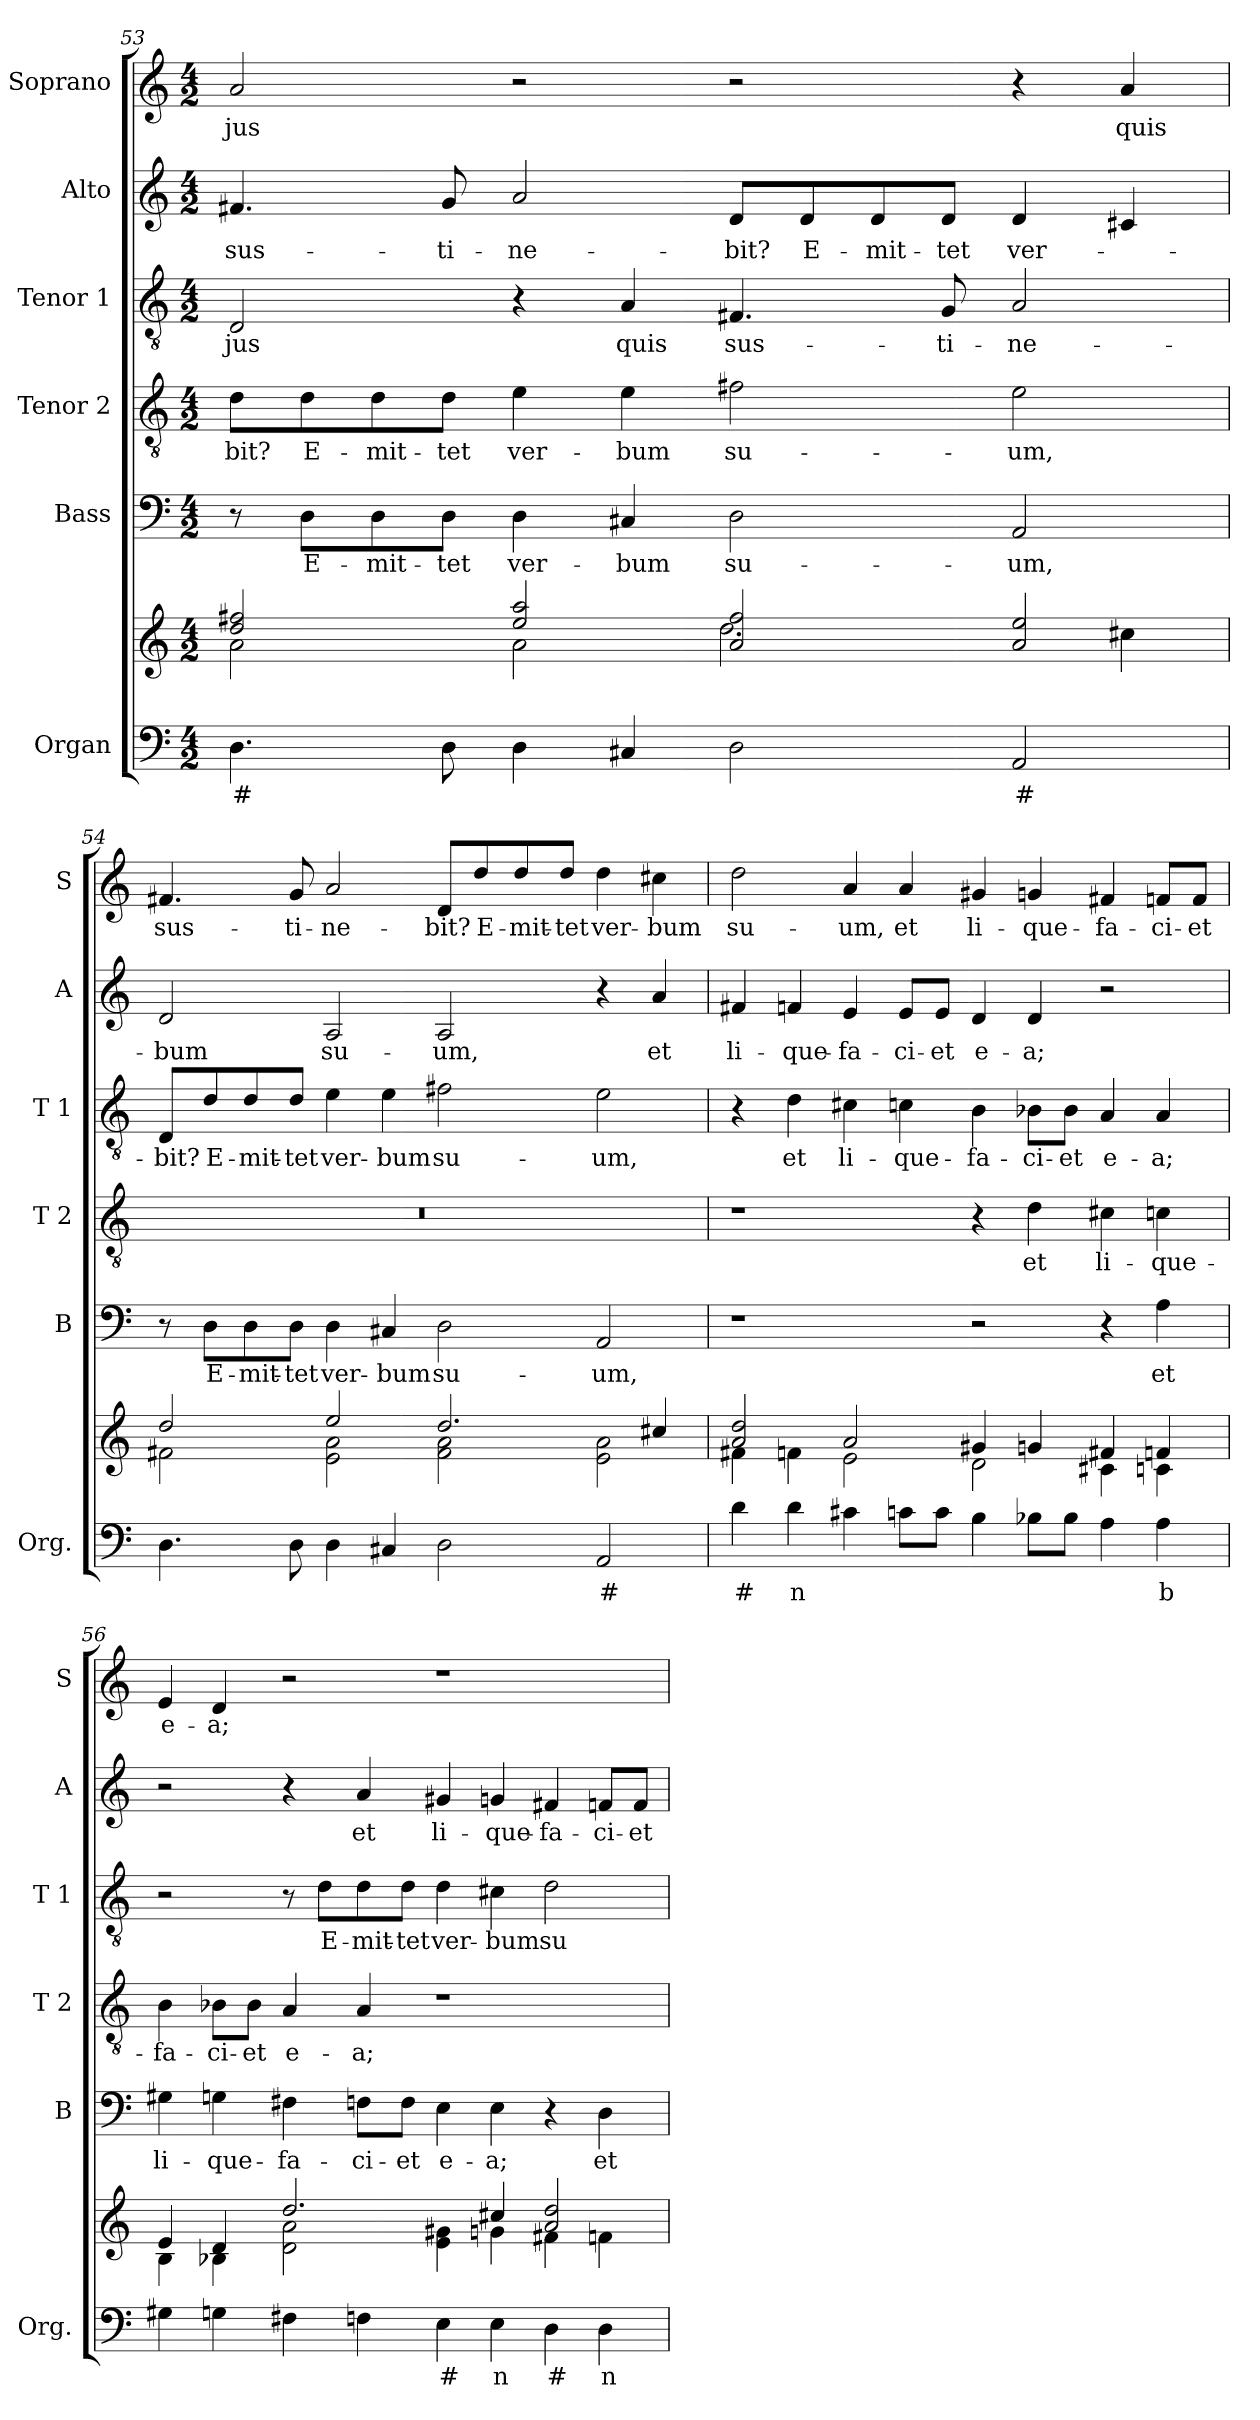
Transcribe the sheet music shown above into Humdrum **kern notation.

**kern	**text	**kern	**kern	**text	**kern	**text	**kern	**text	**kern	**text	**kern	**text
*part6	*part6	*part6	*part5	*part5	*part4	*part4	*part3	*part3	*part2	*part2	*part1	*part1
*staff7	*staff7	*staff6	*staff5	*staff5	*staff4	*staff4	*staff3	*staff3	*staff2	*staff2	*staff1	*staff1
*I"Organ	*	*	*I"Bass	*	*I"Tenor 2	*	*I"Tenor 1	*	*I"Alto	*	*I"Soprano	*
*I'Org.	*	*	*I'B	*	*I'T 2	*	*I'T 1	*	*I'A	*	*I'S	*
!!LO:LB:g=z
*clefF4	*	*clefG2	*clefF4	*	*clefGv2	*	*clefGv2	*	*clefG2	*	*clefG2	*
*k[]	*	*k[]	*k[]	*	*k[]	*	*k[]	*	*k[]	*	*k[]	*
*M4/2	*	*M4/2	*M4/2	*	*M4/2	*	*M4/2	*	*M4/2	*	*M4/2	*
=53	=53	=53	=53	=53	=53	=53	=53	=53	=53	=53	=53	=53
!	!LO:LY:b	!	!	!	!	!LO:LY:b	!	!LO:LY:b	!	!LO:LY:b	!	!LO:LY:b
*	*	*^	*	*	*	*	*	*	*	*	*	*
4.D\	#	2dd!/ 2ff#X!/	2a!\	8r	.	8d\L	-bit?	2D/	-jus	4.f#X/	sus-	2a/	-jus
!	!	!	!	!	!LO:LY:b	!	!LO:LY:b	!	!	!	!	!	!
.	.	.	.	8D\L	E-	8d\	E-	.	.	.	.	.	.
!	!	!	!	!	!LO:LY:b	!	!LO:LY:b	!	!	!	!	!	!
.	.	.	.	8D\	-mit-	8d\	-mit-	.	.	.	.	.	.
!	!	!	!	!	!LO:LY:b	!	!LO:LY:b	!	!	!	!LO:LY:b	!	!
8D\	.	.	.	8D\J	-tet	8d\J	-tet	.	.	8g/	-ti-	.	.
!	!	!	!	!	!LO:LY:b	!	!LO:LY:b	!	!	!	!LO:LY:b	!	!
4D\	.	2ee!/ 2aa!/	2a!\	4D\	ver-	4e\	ver-	4r	.	2a/	-ne-	2r	.
!	!	!	!	!	!LO:LY:b	!	!LO:LY:b	!	!LO:LY:b	!	!	!	!
4C#X/	.	.	.	4C#X/	-bum	4e\	-bum	4A/	quis	.	.	.	.
!	!	!	!	!	!LO:LY:b	!	!LO:LY:b	!	!LO:LY:b	!	!LO:LY:b	!	!
2D\	.	2a!/ 2ff#!/	2.dd!\	2D\	su-	2f#X\	su-	4.F#X/	sus-	8d/L	-bit?	2r	.
!	!	!	!	!	!	!	!	!	!	!	!LO:LY:b	!	!
.	.	.	.	.	.	.	.	.	.	8d/	E-	.	.
!	!	!	!	!	!	!	!	!	!	!	!LO:LY:b	!	!
.	.	.	.	.	.	.	.	.	.	8d/	-mit-	.	.
!	!	!	!	!	!	!	!	!	!LO:LY:b	!	!LO:LY:b	!	!
.	.	.	.	.	.	.	.	8G/	-ti-	8d/J	-tet	.	.
!	!LO:LY:b	!	!	!	!LO:LY:b	!	!LO:LY:b	!	!LO:LY:b	!	!LO:LY:b	!	!
2AA/	#	2a!/ 2ee!/	.	2AA/	-um,	2e\	-um,	2A/	-ne-	4d/	ver-	4r	.
!	!	!	!	!	!	!	!	!	!	!	!	!	!LO:LY:b
.	.	.	4cc#X!\	.	.	.	.	.	.	4c#X/	.	4a/	quis
=54	=54	=54	=54	=54	=54	=54	=54	=54	=54	=54	=54	=54	=54
!	!	!	!	!	!	!	!	!	!LO:LY:b	!	!LO:LY:b	!	!LO:LY:b
4.D\	.	2dd!/	2f#X!\	8r	.	0r	.	8D/L	-bit?	2d/	-bum	4.f#X/	sus-
!	!	!	!	!	!LO:LY:b	!	!	!	!LO:LY:b	!	!	!	!
.	.	.	.	8D\L	E-	.	.	8d/	E-	.	.	.	.
!	!	!	!	!	!LO:LY:b	!	!	!	!LO:LY:b	!	!	!	!
.	.	.	.	8D\	-mit-	.	.	8d/	-mit-	.	.	.	.
!	!	!	!	!	!LO:LY:b	!	!	!	!LO:LY:b	!	!	!	!LO:LY:b
8D\	.	.	.	8D\J	-tet	.	.	8d/J	-tet	.	.	8g/	-ti-
!	!	!	!	!	!LO:LY:b	!	!	!	!LO:LY:b	!	!LO:LY:b	!	!LO:LY:b
4D\	.	2ee!/	2e!\ 2a!\	4D\	ver-	.	.	4e\	ver-	2A/	su-	2a/	-ne-
!	!	!	!	!	!LO:LY:b	!	!	!	!LO:LY:b	!	!	!	!
4C#X/	.	.	.	4C#X/	-bum	.	.	4e\	-bum	.	.	.	.
!	!	!	!	!	!LO:LY:b	!	!	!	!LO:LY:b	!	!LO:LY:b	!	!LO:LY:b
2D\	.	2.dd!/	2f#!\ 2a!\	2D\	su-	.	.	2f#X\	su-	2A/	-um,	8d/L	-bit?
!	!	!	!	!	!	!	!	!	!	!	!	!	!LO:LY:b
.	.	.	.	.	.	.	.	.	.	.	.	8dd/	E-
!	!	!	!	!	!	!	!	!	!	!	!	!	!LO:LY:b
.	.	.	.	.	.	.	.	.	.	.	.	8dd/	-mit-
!	!	!	!	!	!	!	!	!	!	!	!	!	!LO:LY:b
.	.	.	.	.	.	.	.	.	.	.	.	8dd/J	-tet
!	!LO:LY:b	!	!	!	!LO:LY:b	!	!	!	!LO:LY:b	!	!	!	!LO:LY:b
2AA/	#	.	2e!\ 2a!\	2AA/	-um,	.	.	2e\	-um,	4r	.	4dd\	ver-
!	!	!	!	!	!	!	!	!	!	!	!LO:LY:b	!	!LO:LY:b
.	.	4cc#X!/	.	.	.	.	.	.	.	4a/	et	4cc#X\	-bum
!!LO:PB:g=z
=55	=55	=55	=55	=55	=55	=55	=55	=55	=55	=55	=55	=55	=55
!	!LO:LY:b	!	!	!	!	!	!	!	!	!	!LO:LY:b	!	!LO:LY:b
4d\	#	2a!/ 2dd!/	4f#X!\	1r	.	1r	.	4r	.	4f#X/	li-	2dd\	su-
!	!LO:LY:b	!	!	!	!	!	!	!	!LO:LY:b	!	!LO:LY:b	!	!
4d\	n	.	4fn!\	.	.	.	.	4d\	et	4fn/	-que-	.	.
!	!	!	!	!	!	!	!	!	!LO:LY:b	!	!LO:LY:b	!	!LO:LY:b
4c#X\	.	2a!/	2e!\	.	.	.	.	4c#X\	li-	4e/	-fa-	4a/	-um,
!	!	!	!	!	!	!	!	!	!LO:LY:b	!	!LO:LY:b	!	!LO:LY:b
8cn\L	.	.	.	.	.	.	.	4cn\	-que-	8e/L	-ci-	4a/	et
!	!	!	!	!	!	!	!	!	!	!	!LO:LY:b	!	!
8c\J	.	.	.	.	.	.	.	.	.	8e/J	-et	.	.
!	!	!	!	!	!	!	!	!	!LO:LY:b	!	!LO:LY:b	!	!LO:LY:b
4B\	.	4g#X!/	2d!\	2r	.	4r	.	4B\	-fa-	4d/	e-	4g#X/	li-
!	!	!	!	!	!	!	!LO:LY:b	!	!LO:LY:b	!	!LO:LY:b	!	!LO:LY:b
8B-X\L	.	4gn!/	.	.	.	4d\	et	8B-X\L	-ci-	4d/	-a;	4gn/	-que-
!	!	!	!	!	!	!	!	!	!LO:LY:b	!	!	!	!
8B-\J	.	.	.	.	.	.	.	8B-\J	-et	.	.	.	.
!	!	!	!	!	!	!	!LO:LY:b	!	!LO:LY:b	!	!	!	!LO:LY:b
4A\	.	4f#X!/	4c#X!\	4r	.	4c#X\	li-	4A/	e-	2r	.	4f#X/	-fa-
!	!LO:LY:b	!	!	!	!LO:LY:b	!	!LO:LY:b	!	!LO:LY:b	!	!	!	!LO:LY:b
4A\	b	4fn!/	4cn!\	4A\	et	4cn\	-que-	4A/	-a;	.	.	8fn/L	-ci-
!	!	!	!	!	!	!	!	!	!	!	!	!	!LO:LY:b
.	.	.	.	.	.	.	.	.	.	.	.	8f/J	-et
=56	=56	=56	=56	=56	=56	=56	=56	=56	=56	=56	=56	=56	=56
!	!	!	!	!	!LO:LY:b	!	!LO:LY:b	!	!	!	!	!	!LO:LY:b
4G#X\	.	4e!/	4B!\	4G#X\	li-	4B\	-fa-	2r	.	2r	.	4e/	e-
!	!	!	!	!	!LO:LY:b	!	!LO:LY:b	!	!	!	!	!	!LO:LY:b
4Gn\	.	4d!/	4B-X!\	4Gn\	-que-	8B-X\L	-ci-	.	.	.	.	4d/	-a;
!	!	!	!	!	!	!	!LO:LY:b	!	!	!	!	!	!
.	.	.	.	.	.	8B-\J	-et	.	.	.	.	.	.
!	!	!	!	!	!LO:LY:b	!	!LO:LY:b	!	!	!	!	!	!
4F#X\	.	2.dd!/	2d!\ 2a!\	4F#X\	-fa-	4A/	e-	8r	.	4r	.	2r	.
!	!	!	!	!	!	!	!	!	!LO:LY:b	!	!	!	!
.	.	.	.	.	.	.	.	8d\L	E-	.	.	.	.
!	!	!	!	!	!LO:LY:b	!	!LO:LY:b	!	!LO:LY:b	!	!LO:LY:b	!	!
4Fn\	.	.	.	8Fn\L	-ci-	4A/	-a;	8d\	-mit-	4a/	et	.	.
!	!	!	!	!	!LO:LY:b	!	!	!	!LO:LY:b	!	!	!	!
.	.	.	.	8F\J	-et	.	.	8d\J	-tet	.	.	.	.
!	!LO:LY:b	!	!	!	!LO:LY:b	!	!	!	!LO:LY:b	!	!LO:LY:b	!	!
4E\	#	.	4e!\ 4g#X!\	4E\	e-	1r	.	4d\	ver-	4g#X/	li-	1r	.
!	!LO:LY:b	!	!	!	!LO:LY:b	!	!	!	!LO:LY:b	!	!LO:LY:b	!	!
4E\	n	4cc#X!/	4gn!\	4E\	-a;	.	.	4c#X\	-bum	4gn/	-que-	.	.
!	!LO:LY:b	!	!	!	!	!	!	!	!LO:LY:b	!	!LO:LY:b	!	!
4D\	#	2a!/ 2dd!/	4f#X!\	4r	.	.	.	2d\	su-	4f#X/	-fa-	.	.
!	!LO:LY:b	!	!	!	!LO:LY:b	!	!	!	!	!	!LO:LY:b	!	!
4D\	n	.	4fn!\	4D\	et	.	.	.	.	8fn/L	-ci-	.	.
!	!	!	!	!	!	!	!	!	!	!	!LO:LY:b	!	!
.	.	.	.	.	.	.	.	.	.	8f/J	-et	.	.
*	*	*v	*v	*	*	*	*	*	*	*	*	*	*
=	=	=	=	=	=	=	=	=	=	=	=	=
*-	*-	*-	*-	*-	*-	*-	*-	*-	*-	*-	*-	*-
